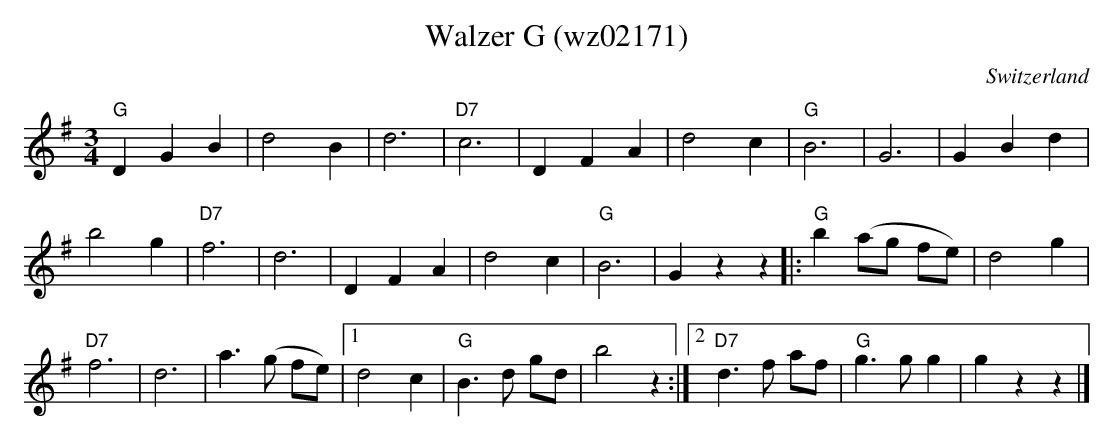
X:1
T:Walzer G (wz02171)
O:Switzerland
M:3/4
L:1/4
K:G major
"G"DGB | d2B | d3 | "D7"c3 | DFA | d2c | "G"B3 | G3 | GBd |
b2g | "D7"f3 | d3 | DFA | d2c | "G"B3 | Gzz |: "G"b (a/g/ f/e/) | d2g |
"D7"f3 | d3 | a>(g f/e/) |1 d2c | "G"B>d g/d/ | b2z :|2 "D7"d>f a/f/ | "G"g>gg | gzz |]
